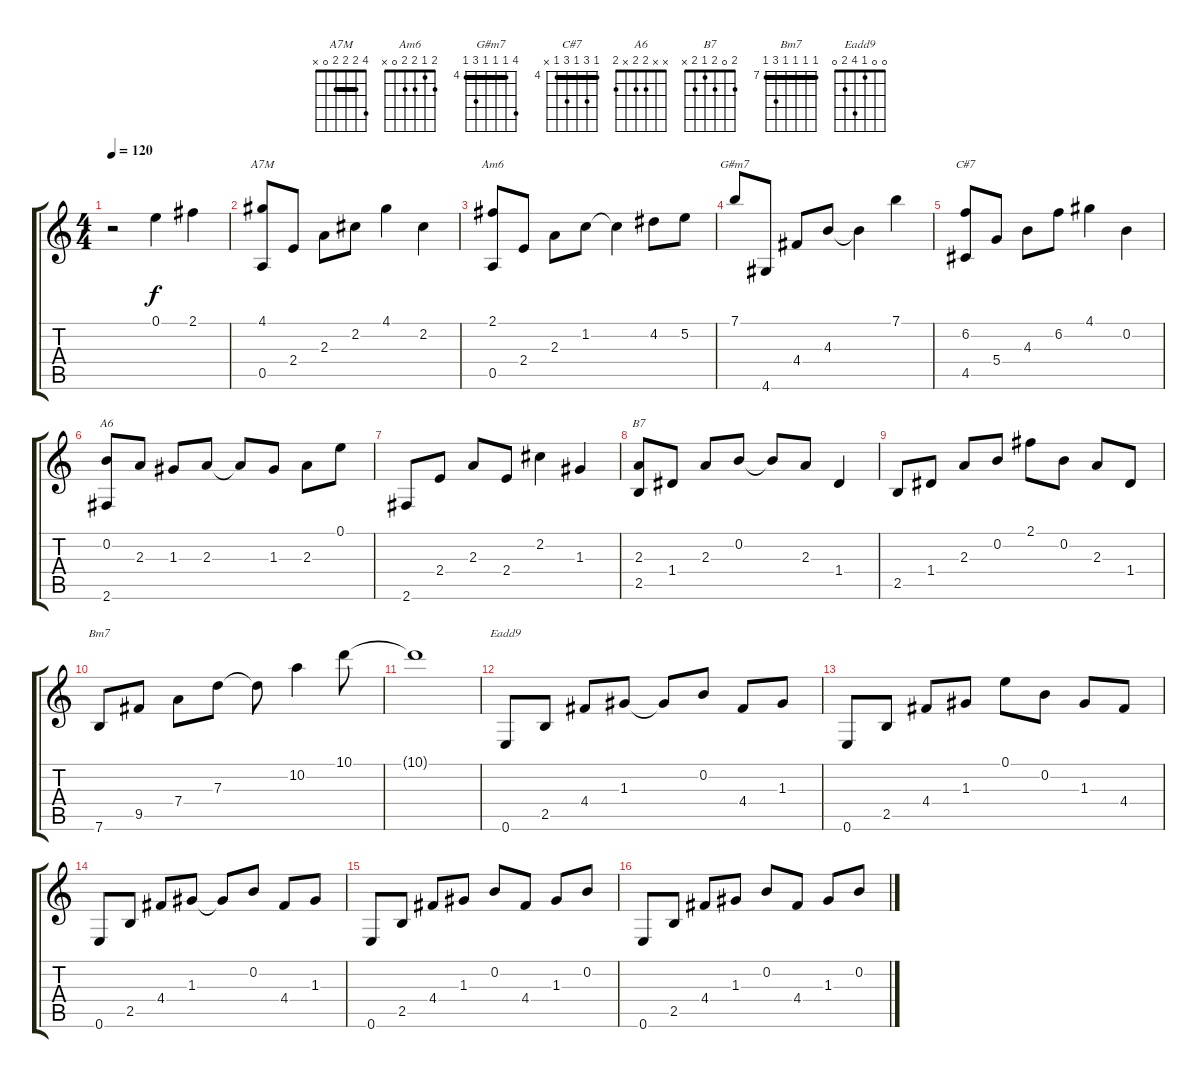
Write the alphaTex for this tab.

\track "" {instrument acousticguitarnylon}
\staff {score tabs}
\tuning (E4 B3 G3 D3 A2 E2) {hide}
\chord ("A7M" 4 2 2 2 0 x) {barre 2}
\chord ("Am6" 2 1 2 2 0 x)
\chord ("G#m7" 7 4 4 4 6 4) {firstfret 4 barre 4}
\chord ("C#7" 4 6 4 6 4 x) {firstfret 4 barre 4}
\chord ("A6" x x 2 2 x 2)
\chord ("B7" 2 0 2 1 2 x)
\chord ("Bm7" 7 7 7 7 9 7) {firstfret 7 barre 7}
\chord ("Eadd9" 0 0 1 4 2 0)
\ts (4 4)
\tempo 120
\clef g2
\ks c
r.2{dy f instrument acousticguitarnylon} 0.1.4 2.1.4 |
(4.1 0.5).8{ch "A7M"} 2.4.8 2.3.8 2.2.8 4.1.4 2.2.4 |
(2.1 0.5).8{ch "Am6"} 2.4.8 2.3.8 1.2.8 1.2{t}.4 4.2.8 5.2.8 |
7.1.8{ch "G#m7"} 4.6.8 4.4.8 4.3.8 4.3{t}.4 7.1.4 |
(6.2 4.5).8{ch "C#7"} 5.4.8 4.3.8 6.2.8 4.1.4 0.2.4 |
(0.2 2.6).8{ch "A6"} 2.3.8 1.3.8 2.3.8 2.3{t}.8 1.3.8 2.3.8 0.1.8 |
2.6.8 2.4.8 2.3.8 2.4.8 2.2.4 1.3.4 |
(2.3 2.5).8{ch "B7"} 1.4.8 2.3.8 0.2.8 0.2{t}.8 2.3.8 1.4.4 |
2.5.8 1.4.8 2.3.8 0.2.8 2.1.8 0.2.8 2.3.8 1.4.8 |
7.6.8{ch "Bm7"} 9.5.8 7.4.8 7.3.8 7.3{t}.8 10.2.4 10.1.8 |
10.1{t}.1 |
0.6.8{ch "Eadd9"} 2.5.8 4.4.8 1.3.8 1.3{t}.8 0.2.8 4.4.8 1.3.8 |
0.6.8 2.5.8 4.4.8 1.3.8 0.1.8 0.2.8 1.3.8 4.4.8 |
0.6.8 2.5.8 4.4.8 1.3.8 1.3{t}.8 0.2.8 4.4.8 1.3.8 |
0.6.8 2.5.8 4.4.8 1.3.8 0.2.8 4.4.8 1.3.8 0.2.8 |
0.6.8 2.5.8 4.4.8 1.3.8 0.2.8 4.4.8 1.3.8 0.2.8
